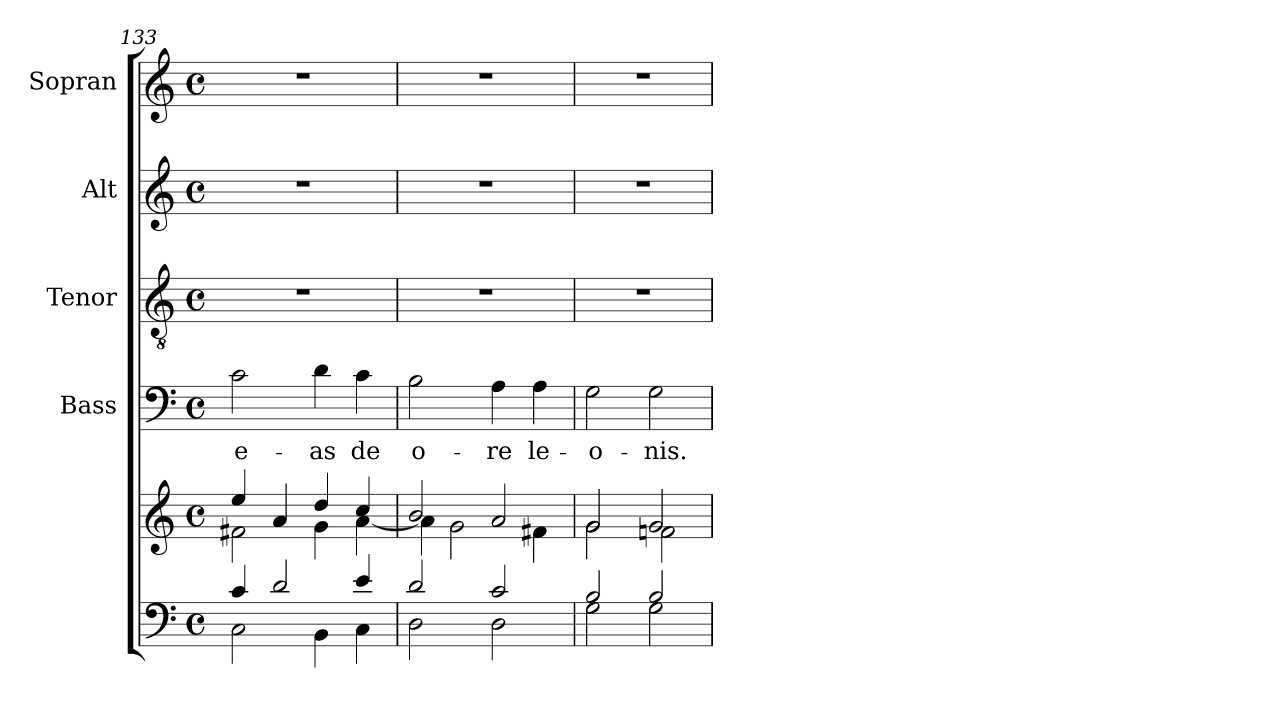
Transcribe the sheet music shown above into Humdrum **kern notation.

**kern	**kern	**kern	**text	**kern	**kern	**kern
*part5	*part5	*part4	*part4	*part3	*part2	*part1
*staff6	*staff5	*staff4	*staff4	*staff3	*staff2	*staff1
*	*	*I"Bass	*	*I"Tenor	*I"Alt	*I"Sopran
*	*	*I'B.	*	*I'T.	*I'A.	*I'S.
*clefF4	*clefG2	*clefF4	*	*clefGv2	*clefG2	*clefG2
*k[]	*k[]	*k[]	*	*k[]	*k[]	*k[]
*C:	*C:	*C:	*	*C:	*C:	*C:
*M4/4	*M4/4	*M4/4	*	*M4/4	*M4/4	*M4/4
*met(c)	*met(c)	*met(c)	*	*met(c)	*met(c)	*met(c)
=133	=133	=133	=133	=133	=133	=133
*^	*^	*	*	*	*	*
!	!	!	!	!	!LO:LY:b	!	!	!
4c/	2C\	4ee/	2f#X\	2c\	e-	1r	1r	1r
2d/	.	4a/	.	.	.	.	.	.
!	!	!	!	!	!LO:LY:b	!	!	!
.	4BB\	4dd/	4g\	4d\	-as	.	.	.
!	!	!	!	!	!LO:LY:b	!	!	!
4e/	4C\	4cc/	[<4a\	4c\	de	.	.	.
=134	=134	=134	=134	=134	=134	=134	=134	=134
!	!	!	!	!	!LO:LY:b	!	!	!
2d/	2D\	2b/	4a\]	2B\	o-	1r	1r	1r
.	.	.	2g\	.	.	.	.	.
!	!	!	!	!	!LO:LY:b	!	!	!
2c/	2D\	2a/	.	4A\	-re	.	.	.
!	!	!	!	!	!LO:LY:b	!	!	!
.	.	.	4f#X\	4A\	le-	.	.	.
=135	=135	=135	=135	=135	=135	=135	=135	=135
!	!	!	!	!	!LO:LY:b	!	!	!
2B/	2G\	2g/	2g\	2G\	-o-	1r	1r	1r
!	!	!	!	!	!LO:LY:b	!	!	!
2B/	2G\	2g/	2fn\	2G\	-nis.	.	.	.
*v	*v	*	*	*	*	*	*	*
*	*v	*v	*	*	*	*	*
=	=	=	=	=	=	=
*-	*-	*-	*-	*-	*-	*-
